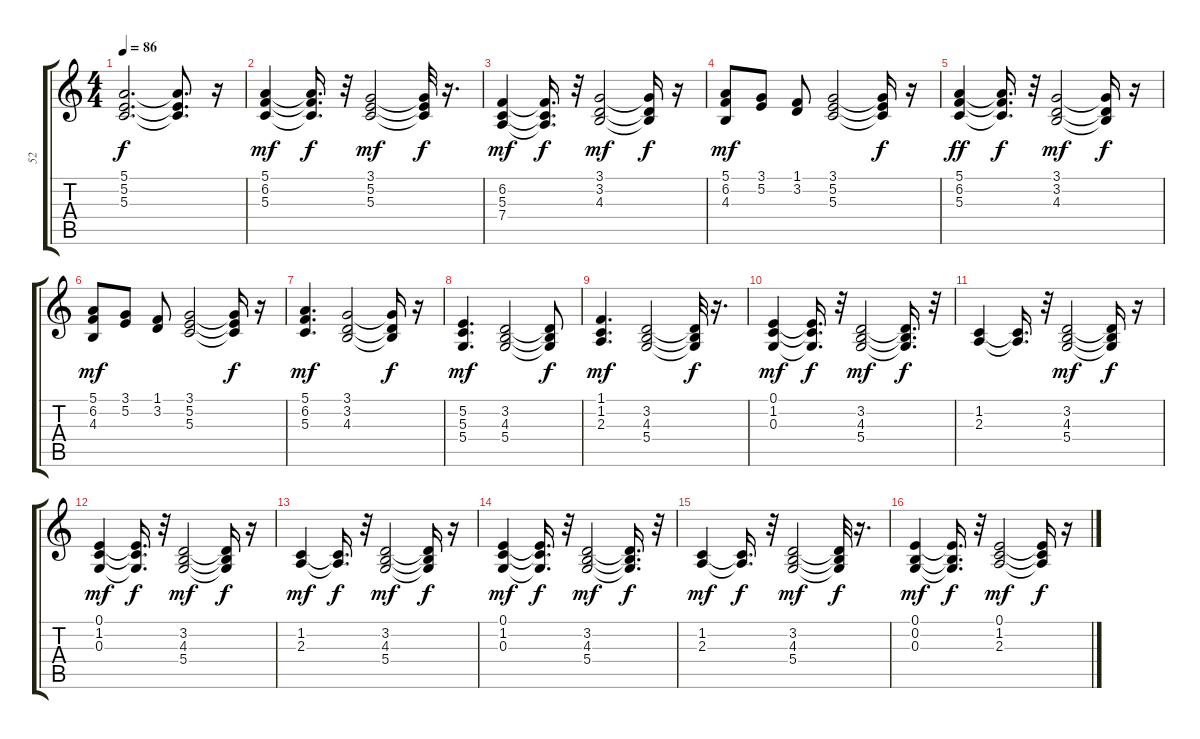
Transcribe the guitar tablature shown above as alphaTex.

\track ("52" "52") {instrument synthstrings2}
\staff {score tabs}
\tuning (E4 B3 G3 D3 A2 E2) {hide}
\ts (4 4)
\tempo 86
\clef g2
\ks c
(5.1{t} 5.2{t} 5.3{t}).2{d dy f} (5.1{t} 5.2{t} 5.3{t}).8{d} r.16 |
(5.1 6.2 5.3).4{dy mf} (5.1{t} 6.2{t} 5.3{t}).16{d dy f} r.32 (3.1 5.2 5.3).2{dy mf} (3.1{t} 5.2{t} 5.3{t}).32{dy f} r.16{d} |
(6.2 5.3 7.4).4{dy mf} (6.2{t} 5.3{t} 7.4{t}).16{d dy f} r.32 (3.1 3.2 4.3).2{dy mf} (3.1{t} 3.2{t} 4.3{t}).16{dy f} r.16 |
(5.1 6.2 4.3).8{dy mf} (3.1 5.2).8 (1.1 3.2).8 (3.1 5.2 5.3).2 (3.1{t} 5.2{t} 5.3{t}).16{dy f} r.16 |
(5.1 6.2 5.3).4{dy ff} (5.1{t} 6.2{t} 5.3{t}).16{d dy f} r.32 (3.1 3.2 4.3).2{dy mf} (3.1{t} 3.2{t} 4.3{t}).16{dy f} r.16 |
(5.1 6.2 4.3).8{dy mf} (3.1 5.2).8 (1.1 3.2).8 (3.1 5.2 5.3).2 (3.1{t} 5.2{t} 5.3{t}).16{dy f} r.16 |
(5.1 6.2 5.3).4{d dy mf} (3.1 3.2 4.3).2 (3.1{t} 3.2{t} 4.3{t}).16{dy f} r.16 |
(5.2 5.3 5.4).4{d dy mf} (3.2 4.3 5.4).2 (3.2{t} 4.3{t} 5.4{t}).8{dy f} |
(1.1 1.2 2.3).4{d dy mf} (3.2 4.3 5.4).2 (3.2{t} 4.3{t} 5.4{t}).32{dy f} r.16{d} |
(0.1 1.2 0.3).4{dy mf} (0.1{t} 1.2{t} 0.3{t}).16{d dy f} r.32 (3.2 4.3 5.4).2{dy mf} (3.2{t} 4.3{t} 5.4{t}).16{d dy f} r.32 |
(1.2 2.3).4 (1.2{t} 2.3{t}).16{d} r.32 (3.2 4.3 5.4).2{dy mf} (3.2{t} 4.3{t} 5.4{t}).16{dy f} r.16 |
(0.1 1.2 0.3).4{dy mf} (0.1{t} 1.2{t} 0.3{t}).16{d dy f} r.32 (3.2 4.3 5.4).2{dy mf} (3.2{t} 4.3{t} 5.4{t}).16{dy f} r.16 |
(1.2 2.3).4{dy mf} (1.2{t} 2.3{t}).16{d dy f} r.32 (3.2 4.3 5.4).2{dy mf} (3.2{t} 4.3{t} 5.4{t}).16{dy f} r.16 |
(0.1 1.2 0.3).4{dy mf} (0.1{t} 1.2{t} 0.3{t}).16{d dy f} r.32 (3.2 4.3 5.4).2{dy mf} (3.2{t} 4.3{t} 5.4{t}).16{d dy f} r.32 |
(1.2 2.3).4{dy mf} (1.2{t} 2.3{t}).16{d dy f} r.32 (3.2 4.3 5.4).2{dy mf} (3.2{t} 4.3{t} 5.4{t}).32{dy f} r.16{d} |
(0.1 0.2 0.3).4{dy mf} (0.1{t} 0.2{t} 0.3{t}).16{d dy f} r.32 (0.1 1.2 2.3).2{dy mf} (0.1{t} 1.2{t} 2.3{t}).16{dy f} r.16
